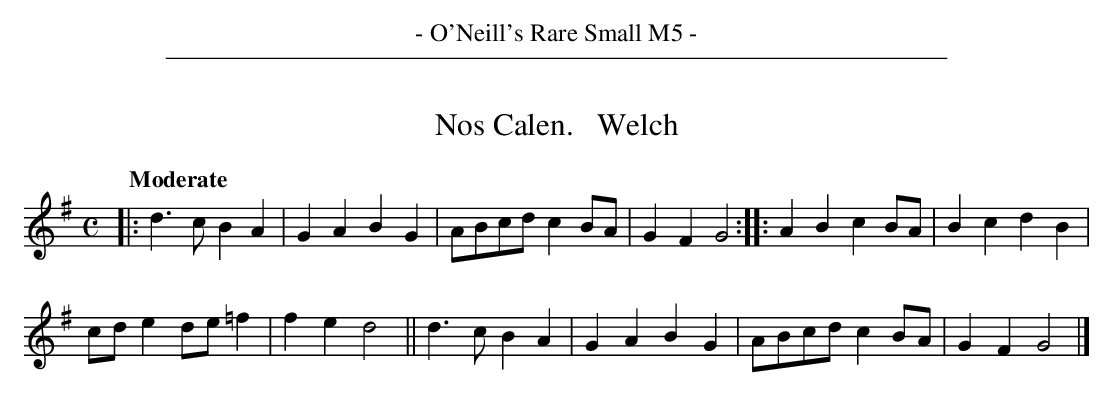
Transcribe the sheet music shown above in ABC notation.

X:1
T: Nos Calen.   Welch
Q: "Moderate"
M: C
L: 1/8
K: G
|:\
d3c B2A2 | G2A2 B2G2 | ABcd c2BA | G2F2 G4 :: A2B2 c2BA | B2c2 d2B2 |
cde2 de=f2 | f2e2 d4 || d3c B2A2 | G2A2 B2G2 | ABcd c2BA | G2F2 G4 |]
